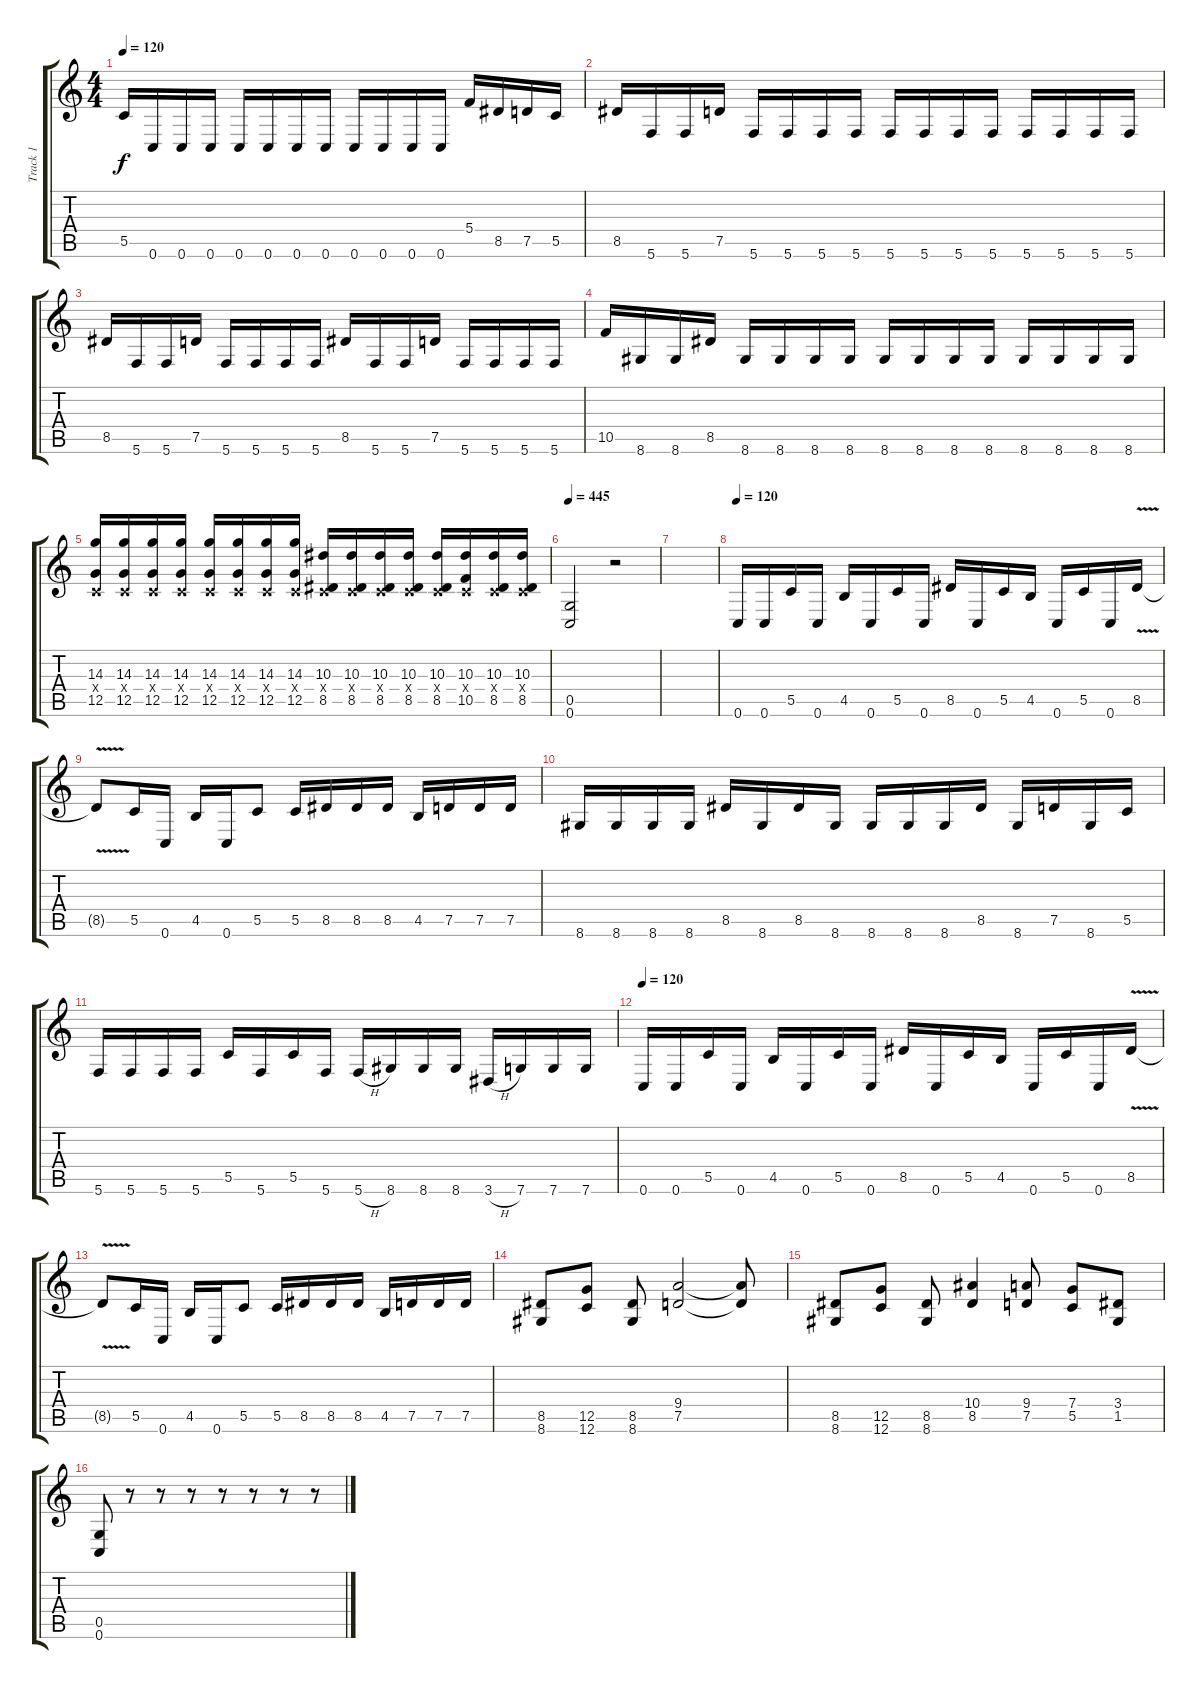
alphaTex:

\track ("Track 1" "Track 1") {instrument distortionguitar}
\staff {score tabs}
\tuning (D4 A3 F3 C3 G2 C2) {hide}
\ts (4 4)
\tempo 120
\clef g2
\ks c
5.5.16{dy f} 0.6.16 0.6.16 0.6.16 0.6.16 0.6.16 0.6.16 0.6.16 0.6.16 0.6.16 0.6.16 0.6.16 5.4.16 8.5.16 7.5.16 5.5.16 |
8.5.16 5.6.16 5.6.16 7.5.16 5.6.16 5.6.16 5.6.16 5.6.16 5.6.16 5.6.16 5.6.16 5.6.16 5.6.16 5.6.16 5.6.16 5.6.16 |
8.5.16 5.6.16 5.6.16 7.5.16 5.6.16 5.6.16 5.6.16 5.6.16 8.5.16 5.6.16 5.6.16 7.5.16 5.6.16 5.6.16 5.6.16 5.6.16 |
10.5.16 8.6.16 8.6.16 8.5.16 8.6.16 8.6.16 8.6.16 8.6.16 8.6.16 8.6.16 8.6.16 8.6.16 8.6.16 8.6.16 8.6.16 8.6.16 |
(14.3 0.4{x} 12.5).16 (14.3 0.4{x} 12.5).16 (14.3 0.4{x} 12.5).16 (14.3 0.4{x} 12.5).16 (14.3 0.4{x} 12.5).16 (14.3 0.4{x} 12.5).16 (14.3 0.4{x} 12.5).16 (14.3 0.4{x} 12.5).16 (10.3 0.4{x} 8.5).16 (10.3 0.4{x} 8.5).16 (10.3 0.4{x} 8.5).16 (10.3 0.4{x} 8.5).16 (10.3 0.4{x} 8.5).16 (10.3 0.4{x} 10.5).16 (10.3 0.4{x} 8.5).16 (10.3 0.4{x} 8.5).16 |
\tempo 445
(0.5 0.6).2 r.2 |
|
\tempo 120
0.6.16 0.6.16 5.5.16 0.6.16 4.5.16 0.6.16 5.5.16 0.6.16 8.5.16 0.6.16 5.5.16 4.5.16 0.6.16 5.5.16 0.6.16 8.5{v}.16 |
8.5{t}.8 5.5.16 0.6.16 4.5.16 0.6.16 5.5.8 5.5.16 8.5.16 8.5.16 8.5.16 4.5.16 7.5.16 7.5.16 7.5.16 |
8.6.16 8.6.16 8.6.16 8.6.16 8.5.16 8.6.16 8.5.16 8.6.16 8.6.16 8.6.16 8.6.16 8.5.16 8.6.16 7.5.16 8.6.16 5.5.16 |
5.6.16 5.6.16 5.6.16 5.6.16 5.5.16 5.6.16 5.5.16 5.6.16 5.6{h}.16 8.6.16 8.6.16 8.6.16 3.6{h}.16 7.6.16 7.6.16 7.6.16 |
\tempo 120
0.6.16 0.6.16 5.5.16 0.6.16 4.5.16 0.6.16 5.5.16 0.6.16 8.5.16 0.6.16 5.5.16 4.5.16 0.6.16 5.5.16 0.6.16 8.5{v}.16 |
8.5{t}.8 5.5.16 0.6.16 4.5.16 0.6.16 5.5.8 5.5.16 8.5.16 8.5.16 8.5.16 4.5.16 7.5.16 7.5.16 7.5.16 |
(8.5 8.6).8 (12.5 12.6).8 (8.5 8.6).8 (9.4 7.5).2 (9.4{t} 7.5{t}).8 |
(8.5 8.6).8 (12.5 12.6).8 (8.5 8.6).8 (10.4 8.5).4 (9.4 7.5).8 (7.4 5.5).8 (3.4 1.5).8 |
(0.5 0.6).8 r.8 r.8 r.8 r.8 r.8 r.8 r.8
